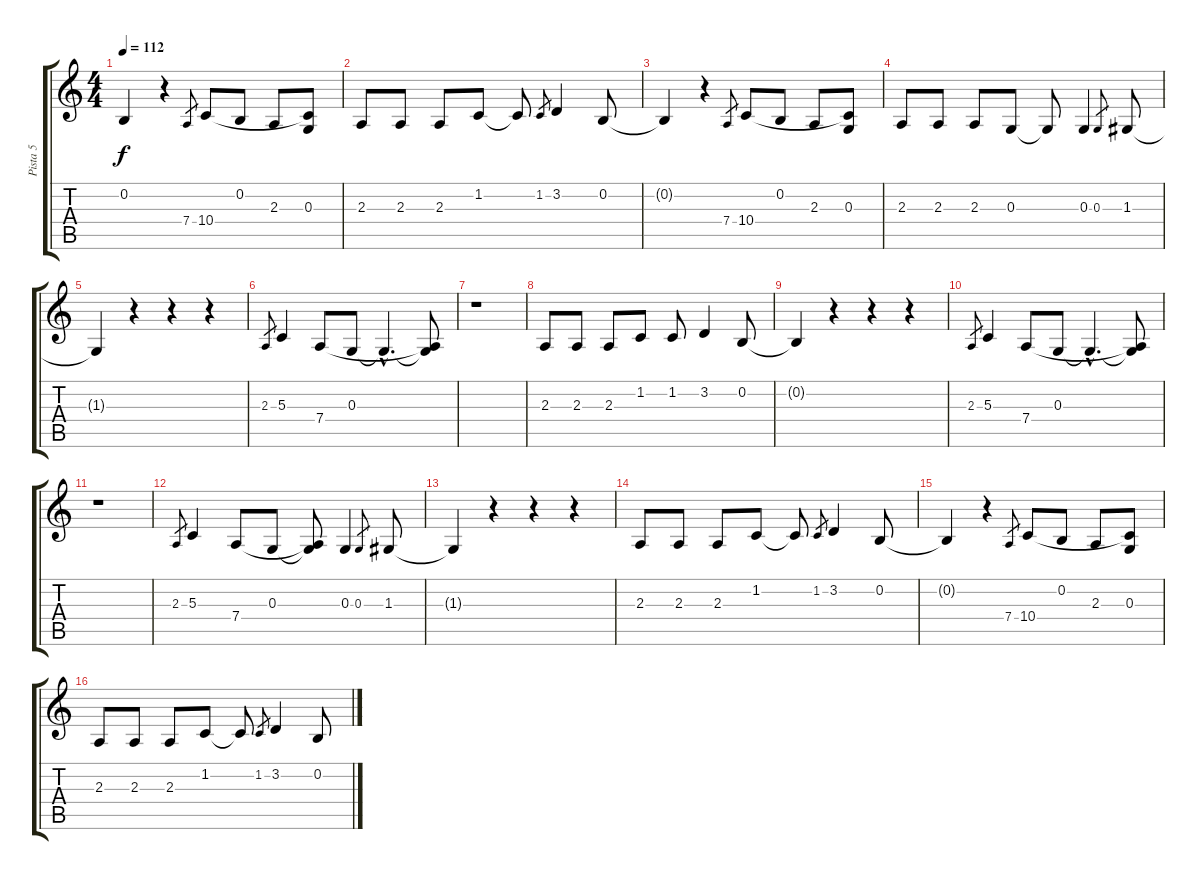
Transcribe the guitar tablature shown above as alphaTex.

\track ("Pista 5" "Pista 5") {instrument accordion}
\staff {score tabs}
\tuning (E4 B3 G3 D3 A2 E2) {hide}
\ts (4 4)
\tempo 112
\clef g2
\ks c
0.2{t}.4{dy f} r.4 7.4.8{gr} 10.4.8 0.2.8 2.3.8 (0.3 10.4{t}).8 |
2.3.8 2.3.8 2.3.8 1.2.8 1.2{t}.8 1.2.8{gr} 3.2.4 0.2.8 |
0.2{t}.4 r.4 7.4.8{gr} 10.4.8 0.2.8 2.3.8 (0.3 10.4{t}).8 |
2.3.8 2.3.8 2.3.8 0.3.8 0.3{t}.8 0.3.4 0.3.8{gr} 1.3.8 |
1.3{t}.4 r.4 r.4 r.4 |
2.3.8{gr} 5.3.4 7.4.8 0.3.8 0.3{hac t}.4{d} (0.3{t} 7.4{t}).8 |
r.1 |
2.3.8 2.3.8 2.3.8 1.2.8 1.2.8 3.2.4 0.2.8 |
0.2{t}.4 r.4 r.4 r.4 |
2.3.8{gr} 5.3.4 7.4.8 0.3.8 0.3{hac t}.4{d} (0.3{t} 7.4{t}).8 |
r.1 |
2.3.8{gr} 5.3.4 7.4.8 0.3.8 (0.3{t} 7.4{t}).8 0.3.4 0.3.8{gr} 1.3.8 |
1.3{t}.4 r.4 r.4 r.4 |
2.3.8 2.3.8 2.3.8 1.2.8 1.2{t}.8 1.2.8{gr} 3.2.4 0.2.8 |
0.2{t}.4 r.4 7.4.8{gr} 10.4.8 0.2.8 2.3.8 (0.3 10.4{t}).8 |
2.3.8 2.3.8 2.3.8 1.2.8 1.2{t}.8 1.2.8{gr} 3.2.4 0.2.8
